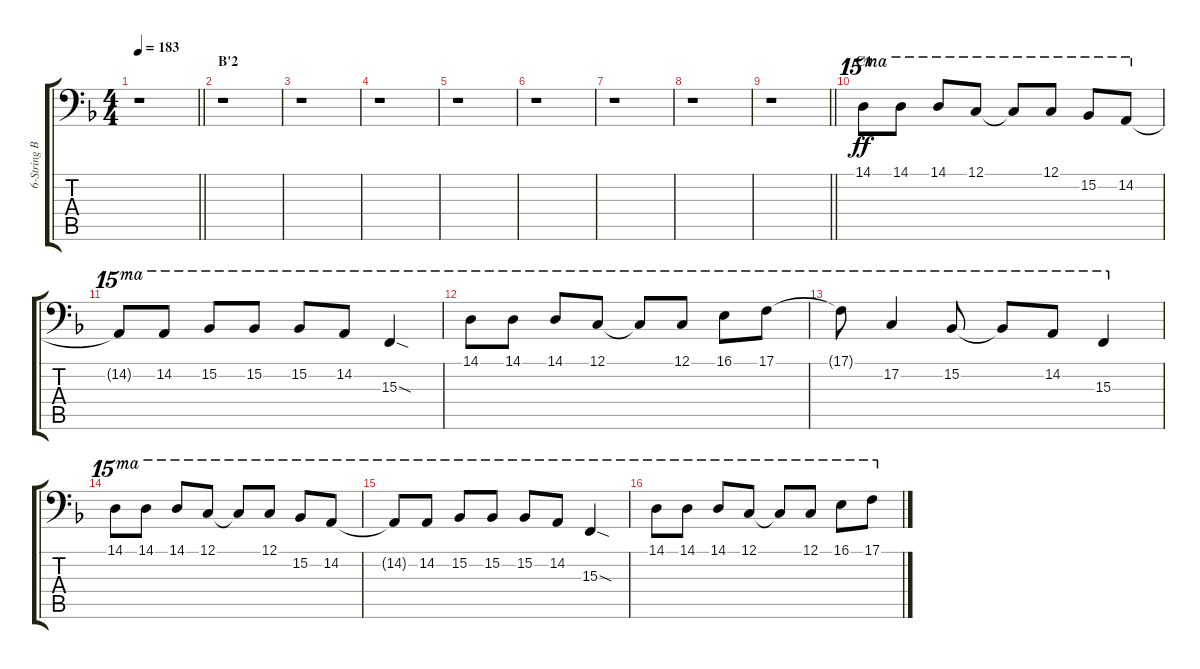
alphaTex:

\track ("6-String Bass" "6-String B") {instrument electricbasspick}
\staff {score tabs}
\tuning (C3 G2 D2 A1 E1 B0) {hide}
\ts (4 4)
\tempo 183
\clef f4
\barLineRight lightlight
\ks f
r.1{dy ff} |
\section ("" "B'2")
r.1 |
r.1 |
r.1 |
r.1 |
r.1 |
r.1 |
r.1 |
\barLineRight lightlight
r.1 |
\section ("" "C1")
14.1.8{ot 15ma} 14.1.8{ot 15ma} 14.1.8{ot 15ma} 12.1.8{ot 15ma} 12.1{t}.8{ot 15ma} 12.1.8{ot 15ma} 15.2.8{ot 15ma} 14.2.8{ot 15ma} |
14.2{t}.8{ot 15ma} 14.2.8{ot 15ma} 15.2.8{ot 15ma} 15.2.8{ot 15ma} 15.2.8{ot 15ma} 14.2.8{ot 15ma} 15.3{sod}.4{ot 15ma} |
14.1.8{ot 15ma} 14.1.8{ot 15ma} 14.1.8{ot 15ma} 12.1.8{ot 15ma} 12.1{t}.8{ot 15ma} 12.1.8{ot 15ma} 16.1.8{ot 15ma} 17.1.8{ot 15ma} |
17.1{t}.8{ot 15ma} 17.2.4{ot 15ma} 15.2.8{ot 15ma} 15.2{t}.8{ot 15ma} 14.2.8{ot 15ma} 15.3.4{ot 15ma} |
14.1.8{ot 15ma} 14.1.8{ot 15ma} 14.1.8{ot 15ma} 12.1.8{ot 15ma} 12.1{t}.8{ot 15ma} 12.1.8{ot 15ma} 15.2.8{ot 15ma} 14.2.8{ot 15ma} |
14.2{t}.8{ot 15ma} 14.2.8{ot 15ma} 15.2.8{ot 15ma} 15.2.8{ot 15ma} 15.2.8{ot 15ma} 14.2.8{ot 15ma} 15.3{sod}.4{ot 15ma} |
14.1.8{ot 15ma} 14.1.8{ot 15ma} 14.1.8{ot 15ma} 12.1.8{ot 15ma} 12.1{t}.8{ot 15ma} 12.1.8{ot 15ma} 16.1.8{ot 15ma} 17.1.8{ot 15ma}
